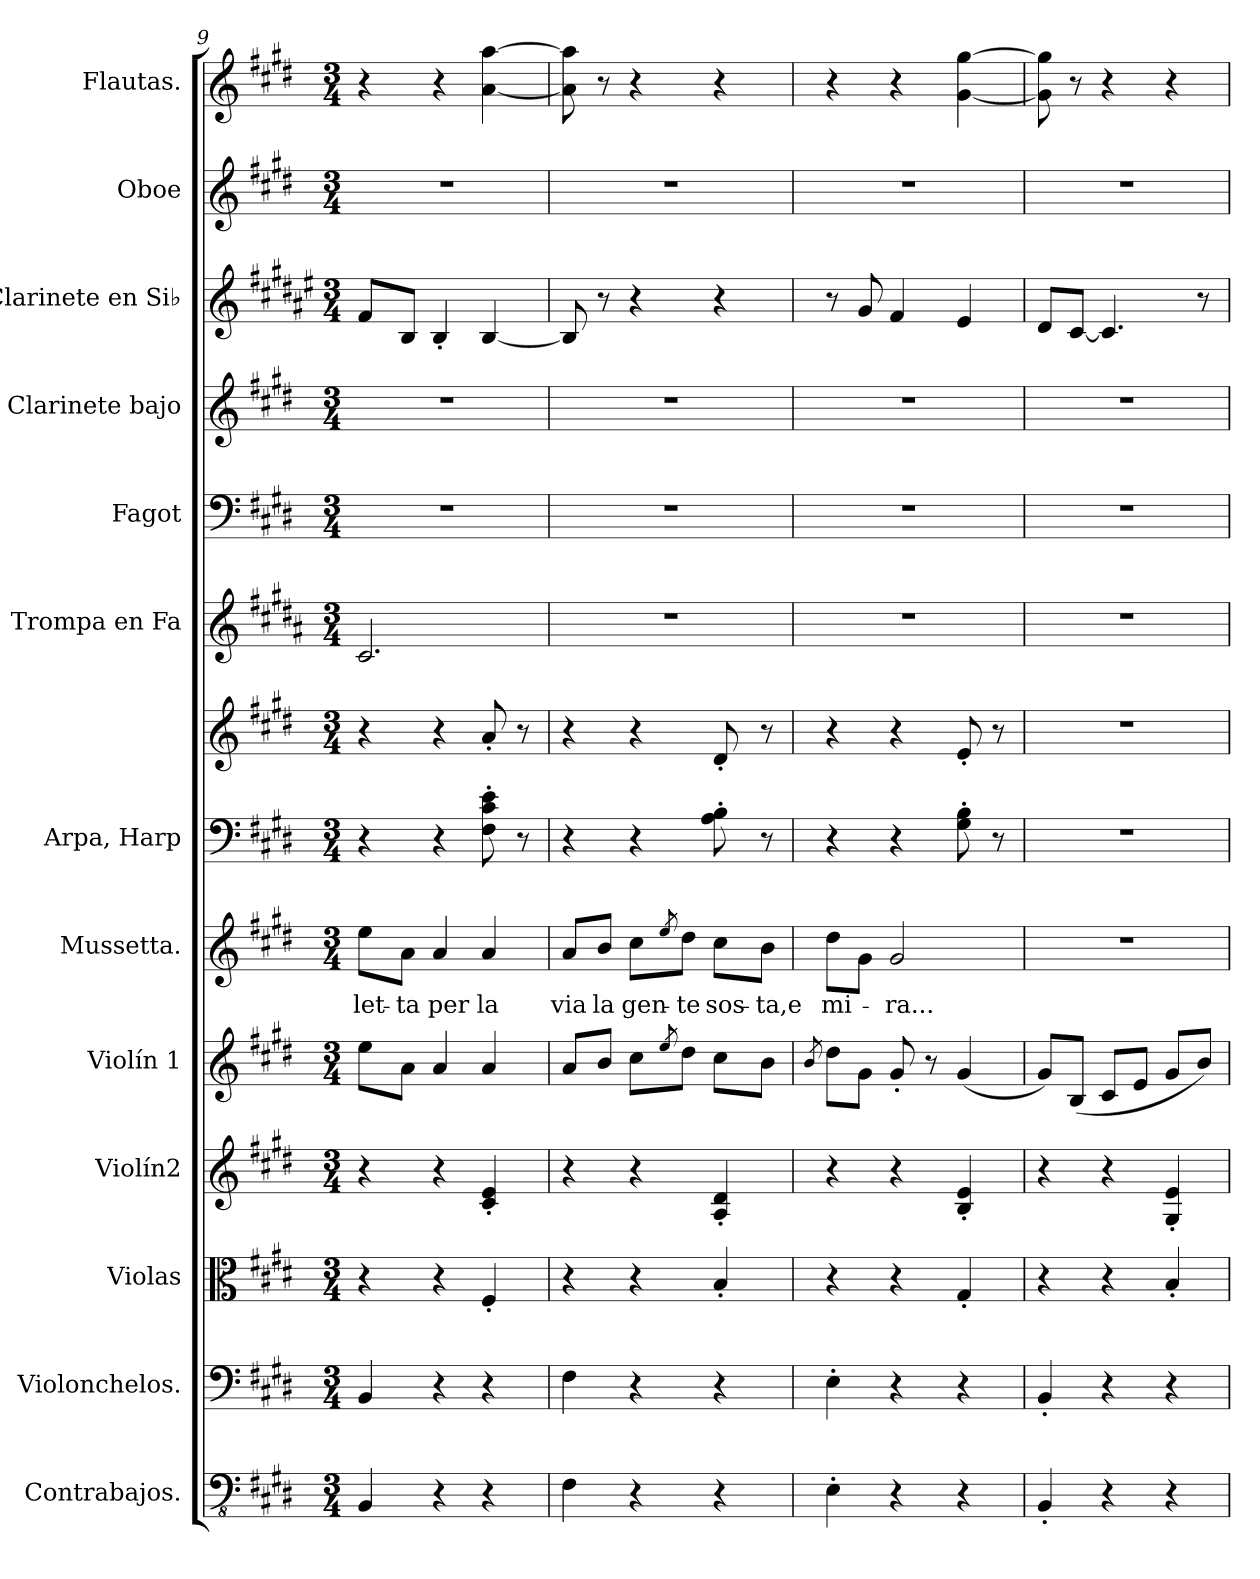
**kern	**kern	**kern	**kern	**kern	**kern	**text	**kern	**kern	**kern	**kern	**kern	**kern	**kern	**kern
*part13	*part12	*part11	*part10	*part9	*part8	*part8	*part7	*part7	*part6	*part5	*part4	*part3	*part2	*part1
*staff14	*staff13	*staff12	*staff11	*staff10	*staff9	*staff9	*staff8	*staff7	*staff6	*staff5	*staff4	*staff3	*staff2	*staff1
*I"Contrabajos.	*I"Violonchelos.	*I"Violas	*I"Violín2	*I"Violín 1	*I"Mussetta.	*	*I"Arpa, Harp	*	*I"Trompa en Fa	*I"Fagot	*I"Clarinete bajo	*I"Clarinete en Si♭	*I"Oboe	*I"Flautas.
*I'Cbs.	*I'Vc.	*I'Vlas.	*I'Vln.2	*I'Vln.1	*I'M.	*	*I'Arp.	*	*I'Trmp. Fa	*I'Fag.	*I'Cl. B.	*I'Cl. Si♭	*I'Ob.	*I'Fl.
*clefFv4	*clefF4	*clefC3	*clefG2	*clefG2	*clefG2	*	*clefF4	*clefG2	*clefG2	*clefF4	*clefG2	*clefG2	*clefG2	*clefG2
*	*	*	*	*	*	*	*	*	*ITrd4c7	*	*ITrd8c14	*ITrd1c2	*	*
*k[f#c#g#d#]	*k[f#c#g#d#]	*k[f#c#g#d#]	*k[f#c#g#d#]	*k[f#c#g#d#]	*k[f#c#g#d#]	*	*k[f#c#g#d#]	*k[f#c#g#d#]	*k[f#c#g#d#]	*k[f#c#g#d#]	*k[f#c#g#d#]	*k[f#c#g#d#]	*k[f#c#g#d#]	*k[f#c#g#d#]
*M3/4	*M3/4	*M3/4	*M3/4	*M3/4	*M3/4	*	*M3/4	*M3/4	*M3/4	*M3/4	*M3/4	*M3/4	*M3/4	*M3/4
=9	=9	=9	=9	=9	=9	=9	=9	=9	=9	=9	=9	=9	=9	=9
4BBB/	4BB/	4r	4r	8ee\L	8ee\L	-let-	4r	4r	2.F#/	2.r	2.r	8e/L	2.r	4r
.	.	.	.	8a\J	8a\J	-ta	.	.	.	.	.	8A/J	.	.
4r	4r	4r	4r	4a/	4a/	per	4r	4r	.	.	.	4A'/	.	4r
4r	4r	4F#'/	4c#/' 4e/'	4a/	4a/	la	8F#\' 8c#\' 8e\'	8a'/	.	.	.	[4A/	.	[4a\ [4aa\
.	.	.	.	.	.	.	8r	8r	.	.	.	.	.	.
!!LO:PB:g=z
=10	=10	=10	=10	=10	=10	=10	=10	=10	=10	=10	=10	=10	=10	=10
4FF#\	4F#\	4r	4r	8a/L	8a/L	via	4r	4r	2.r	2.r	2.r	8A/]	2.r	8a\] 8aa\]
.	.	.	.	8b/J	8b/J	la	.	.	.	.	.	8r	.	8r
4r	4r	4r	4r	8cc#\L	8cc#\L	gen-	4r	4r	.	.	.	4r	.	4r
.	.	.	.	8qee/	8qee/	.	.	.	.	.	.	.	.	.
.	.	.	.	8dd#\J	8dd#\J	-te	.	.	.	.	.	.	.	.
4r	4r	4B'/	4A/' 4d#/'	8cc#\L	8cc#\L	sos-	8A\' 8B\'	8d#'/	.	.	.	4r	.	4r
.	.	.	.	8b\J	8b\J	-ta,e	8r	8r	.	.	.	.	.	.
=11	=11	=11	=11	=11	=11	=11	=11	=11	=11	=11	=11	=11	=11	=11
.	.	.	.	8qb/	.	.	.	.	.	.	.	.	.	.
4EE'\	4E'\	4r	4r	8dd#\L	8dd#\L	mi-	4r	4r	2.r	2.r	2.r	8r	2.r	4r
.	.	.	.	8g#\J	8g#\J	.	.	.	.	.	.	8f#/	.	.
4r	4r	4r	4r	8g#'/	2g#/	-ra...	4r	4r	.	.	.	4e/	.	4r
.	.	.	.	8r	.	.	.	.	.	.	.	.	.	.
4r	4r	4G#'/	4B/' 4e/'	(4g#/	.	.	8G#\' 8B\'	8e'/	.	.	.	4d#/	.	[4g#\ [4gg#\
.	.	.	.	.	.	.	8r	8r	.	.	.	.	.	.
=12	=12	=12	=12	=12	=12	=12	=12	=12	=12	=12	=12	=12	=12	=12
4BBB'/	4BB'/	4r	4r	8g#/L)	2.r	.	2.r	2.r	2.r	2.r	2.r	8c#/L	2.r	8g#\] 8gg#\]
.	.	.	.	(8B/J	.	.	.	.	.	.	.	[8B/J	.	8r
4r	4r	4r	4r	8c#/L	.	.	.	.	.	.	.	4.B/]	.	4r
.	.	.	.	8e/J	.	.	.	.	.	.	.	.	.	.
4r	4r	4B'/	4G#/' 4e/'	8g#/L	.	.	.	.	.	.	.	.	.	4r
.	.	.	.	8b/J)	.	.	.	.	.	.	.	8r	.	.
=	=	=	=	=	=	=	=	=	=	=	=	=	=	=
*-	*-	*-	*-	*-	*-	*-	*-	*-	*-	*-	*-	*-	*-	*-
